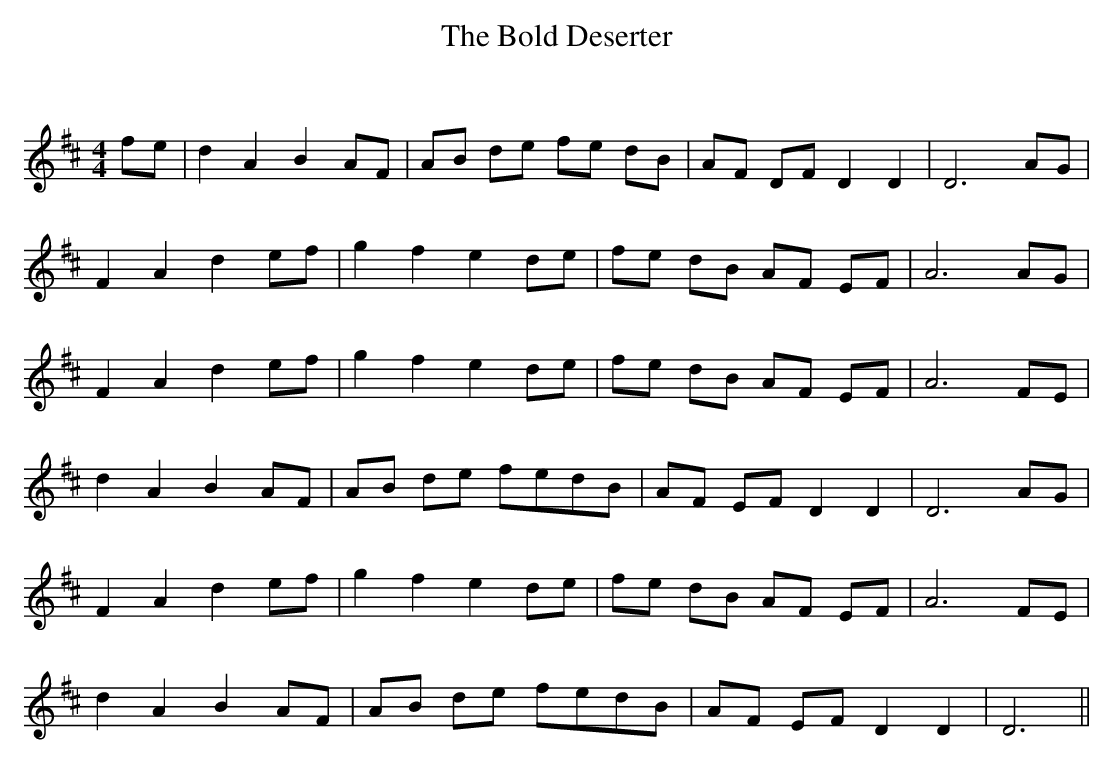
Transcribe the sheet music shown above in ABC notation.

X:1
T: The Bold Deserter
C:
Q: 232
K:D
M:4/4
L:1/8
fe|d2A2 B2AF|AB de fe dB|AF DF D2D2|D6AG|
F2A2 d2ef|g2f2 e2de|fe dB AF EF|A6AG|
F2A2 d2ef|g2f2 e2de|fe dB AF EF|A6FE|
d2A2 B2AF|AB de fedB|AF EF D2D2|D6AG|
F2A2 d2ef|g2f2 e2de|fe dB AF EF|A6FE|
d2A2 B2AF|AB de fedB|AF EF D2D2|D6||
